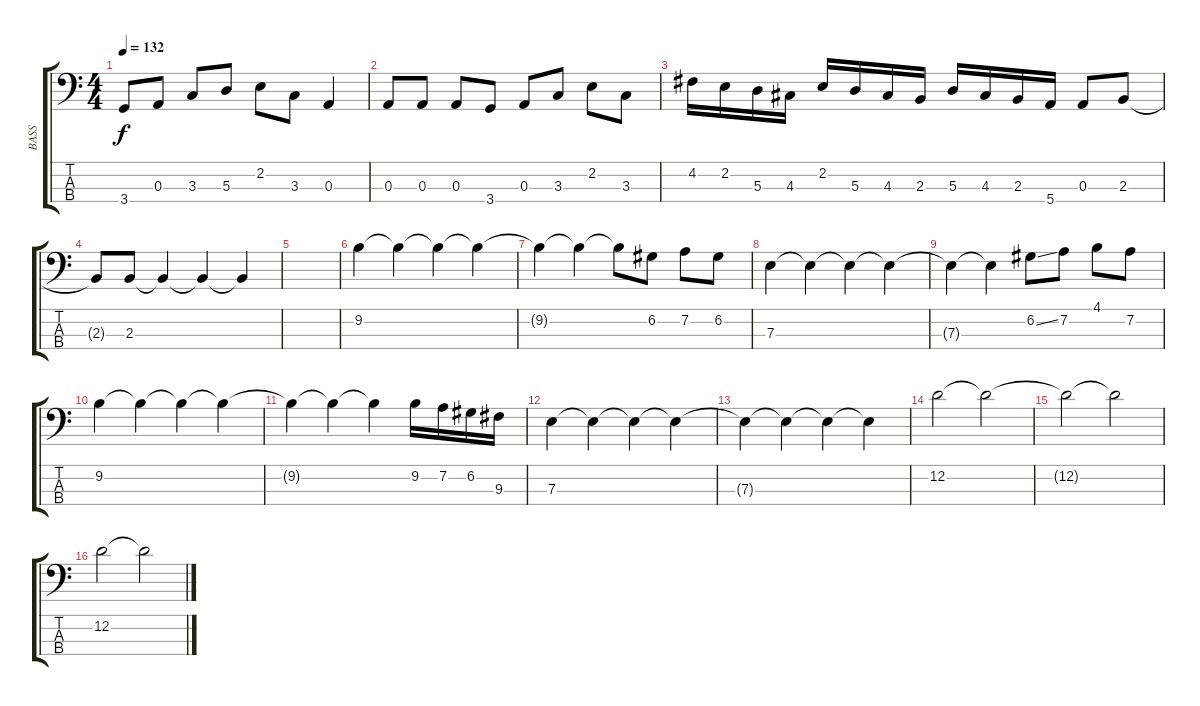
\track ("BASS" "BASS") {instrument electricbassfinger}
\staff {score tabs}
\tuning (G2 D2 A1 E1) {hide}
\ts (4 4)
\tempo 132
\clef f4
\ks c
3.4.8{dy f} 0.3.8 3.3.8 5.3.8 2.2.8 3.3.8 0.3.4 |
0.3.8 0.3.8 0.3.8 3.4.8 0.3.8 3.3.8 2.2.8 3.3.8 |
4.2.16 2.2.16 5.3.16 4.3.16 2.2.16 5.3.16 4.3.16 2.3.16 5.3.16 4.3.16 2.3.16 5.4.16 0.3.8 2.3.8 |
2.3{t}.8 2.3.8 2.3{t}.4 2.3{t}.4 2.3{t}.4 |
|
9.2.4 9.2{t}.4 9.2{t}.4 9.2{t}.4 |
9.2{t}.4 9.2{t}.4 9.2{t}.8 6.2.8 7.2.8 6.2.8 |
7.3.4 7.3{t}.4 7.3{t}.4 7.3{t}.4 |
7.3{t}.4 7.3{t}.4 6.2{ss}.8 7.2.8 4.1.8 7.2.8 |
9.2.4 9.2{t}.4 9.2{t}.4 9.2{t}.4 |
9.2{t}.4 9.2{t}.4 9.2{t}.4 9.2.16 7.2.16 6.2.16 9.3.16 |
7.3.4 7.3{t}.4 7.3{t}.4 7.3{t}.4 |
7.3{t}.4 7.3{t}.4 7.3{t}.4 7.3{t}.4 |
12.2.2 12.2{t}.2 |
12.2{t}.2 12.2{t}.2 |
12.2.2 12.2{t}.2
